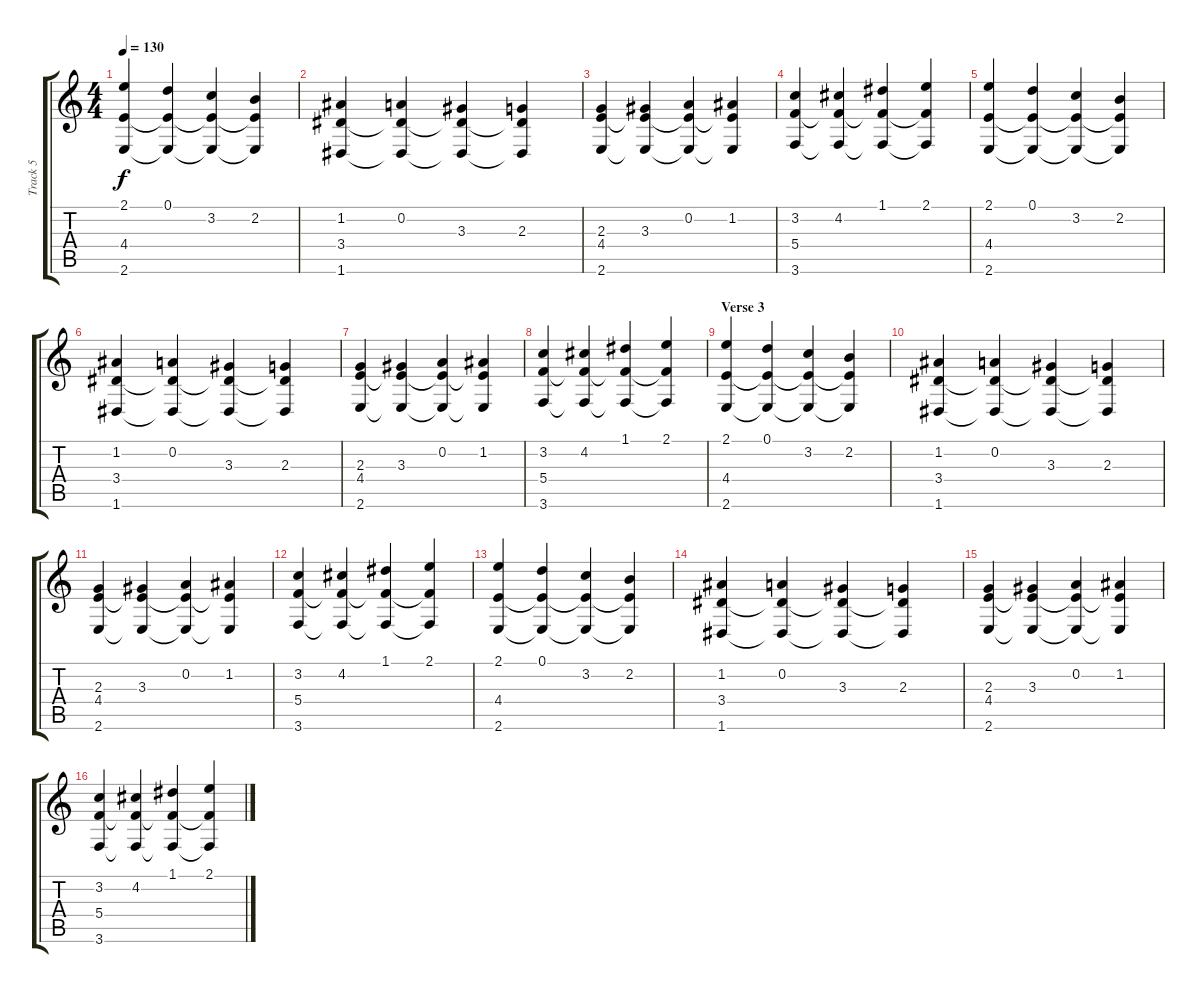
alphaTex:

\track ("Track 5" "Track 5") {instrument tubularbells}
\staff {score tabs}
\tuning (D5 A4 F4 C4 G3 D3) {hide}
\ts (4 4)
\tempo 130
\clef g2
\ks c
(2.1 4.4 2.6).4{dy f} (0.1 4.4{t} 2.6{t}).4 (3.2 4.4{t} 2.6{t}).4 (2.2 4.4{t} 2.6{t}).4 |
(1.2 3.4 1.6).4 (0.2 3.4{t} 1.6{t}).4 (3.3 3.4{t} 1.6{t}).4 (2.3 3.4{t} 1.6{t}).4 |
(2.3 4.4 2.6).4 (3.3 4.4{t} 2.6{t}).4 (0.2 4.4{t} 2.6{t}).4 (1.2 4.4{t} 2.6{t}).4 |
(3.2 5.4 3.6).4 (4.2 5.4{t} 3.6{t}).4 (1.1 5.4{t} 3.6{t}).4 (2.1 5.4{t} 3.6{t}).4 |
(2.1 4.4 2.6).4 (0.1 4.4{t} 2.6{t}).4 (3.2 4.4{t} 2.6{t}).4 (2.2 4.4{t} 2.6{t}).4 |
(1.2 3.4 1.6).4 (0.2 3.4{t} 1.6{t}).4 (3.3 3.4{t} 1.6{t}).4 (2.3 3.4{t} 1.6{t}).4 |
(2.3 4.4 2.6).4 (3.3 4.4{t} 2.6{t}).4 (0.2 4.4{t} 2.6{t}).4 (1.2 4.4{t} 2.6{t}).4 |
(3.2 5.4 3.6).4 (4.2 5.4{t} 3.6{t}).4 (1.1 5.4{t} 3.6{t}).4 (2.1 5.4{t} 3.6{t}).4 |
\section ("" "Verse 3")
(2.1 4.4 2.6).4{volume 10} (0.1 4.4{t} 2.6{t}).4 (3.2 4.4{t} 2.6{t}).4 (2.2 4.4{t} 2.6{t}).4 |
(1.2 3.4 1.6).4 (0.2 3.4{t} 1.6{t}).4 (3.3 3.4{t} 1.6{t}).4 (2.3 3.4{t} 1.6{t}).4 |
(2.3 4.4 2.6).4 (3.3 4.4{t} 2.6{t}).4 (0.2 4.4{t} 2.6{t}).4 (1.2 4.4{t} 2.6{t}).4 |
(3.2 5.4 3.6).4 (4.2 5.4{t} 3.6{t}).4 (1.1 5.4{t} 3.6{t}).4 (2.1 5.4{t} 3.6{t}).4 |
(2.1 4.4 2.6).4 (0.1 4.4{t} 2.6{t}).4 (3.2 4.4{t} 2.6{t}).4 (2.2 4.4{t} 2.6{t}).4 |
(1.2 3.4 1.6).4 (0.2 3.4{t} 1.6{t}).4 (3.3 3.4{t} 1.6{t}).4 (2.3 3.4{t} 1.6{t}).4 |
(2.3 4.4 2.6).4 (3.3 4.4{t} 2.6{t}).4 (0.2 4.4{t} 2.6{t}).4 (1.2 4.4{t} 2.6{t}).4 |
(3.2 5.4 3.6).4 (4.2 5.4{t} 3.6{t}).4 (1.1 5.4{t} 3.6{t}).4 (2.1 5.4{t} 3.6{t}).4
